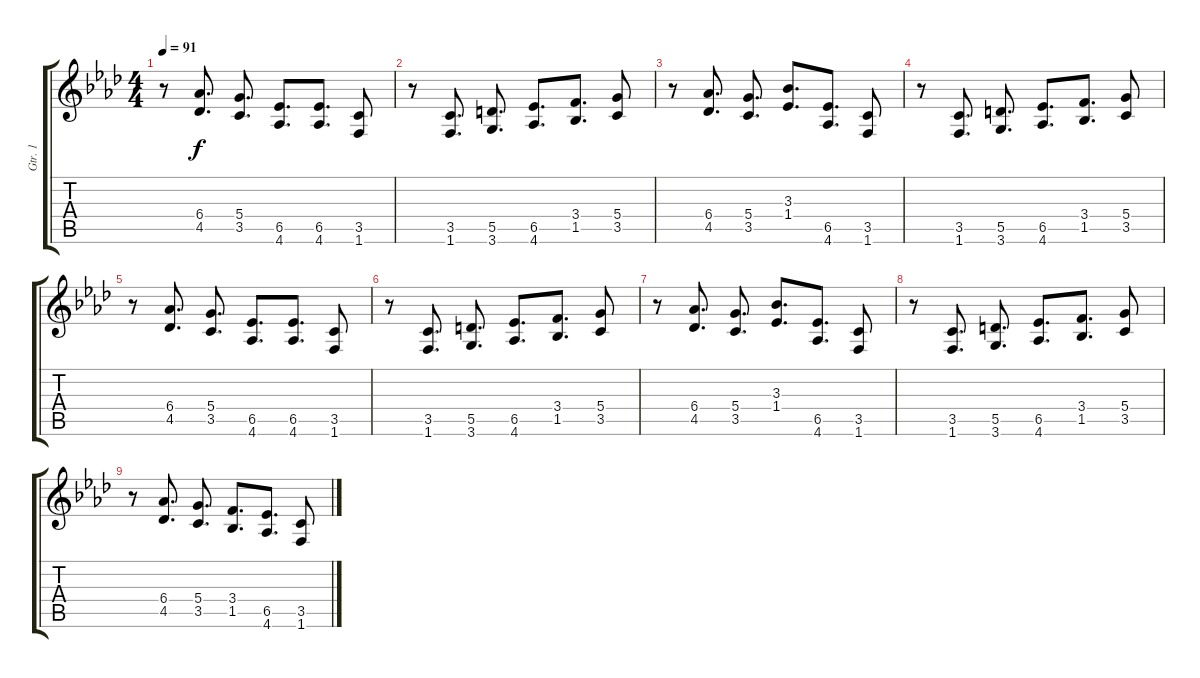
\track ("Gtr. 1" "Gtr. 1") {instrument electricguitarjazz}
\staff {score tabs}
\tuning (E4 B3 G3 D3 A2 E2) {hide}
\ts (4 4)
\tempo 91
\clef g2
\ks fminor
r.8{dy f} (6.4 4.5).8{d} (5.4 3.5).8{d} (6.5 4.6).8{d} (6.5 4.6).8{d} (3.5 1.6).8 |
r.8 (3.5 1.6).8{d} (5.5 3.6).8{d} (6.5 4.6).8{d} (3.4 1.5).8{d} (5.4 3.5).8 |
r.8 (6.4 4.5).8{d} (5.4 3.5).8{d} (3.3 1.4).8{d} (6.5 4.6).8{d} (3.5 1.6).8 |
r.8 (3.5 1.6).8{d} (5.5 3.6).8{d} (6.5 4.6).8{d} (3.4 1.5).8{d} (5.4 3.5).8 |
r.8 (6.4 4.5).8{d} (5.4 3.5).8{d} (6.5 4.6).8{d} (6.5 4.6).8{d} (3.5 1.6).8 |
r.8 (3.5 1.6).8{d} (5.5 3.6).8{d} (6.5 4.6).8{d} (3.4 1.5).8{d} (5.4 3.5).8 |
r.8 (6.4 4.5).8{d} (5.4 3.5).8{d} (3.3 1.4).8{d} (6.5 4.6).8{d} (3.5 1.6).8 |
r.8 (3.5 1.6).8{d} (5.5 3.6).8{d} (6.5 4.6).8{d} (3.4 1.5).8{d} (5.4 3.5).8 |
r.8 (6.4 4.5).8{d} (5.4 3.5).8{d} (3.4 1.5).8{d} (6.5 4.6).8{d} (3.5 1.6).8
